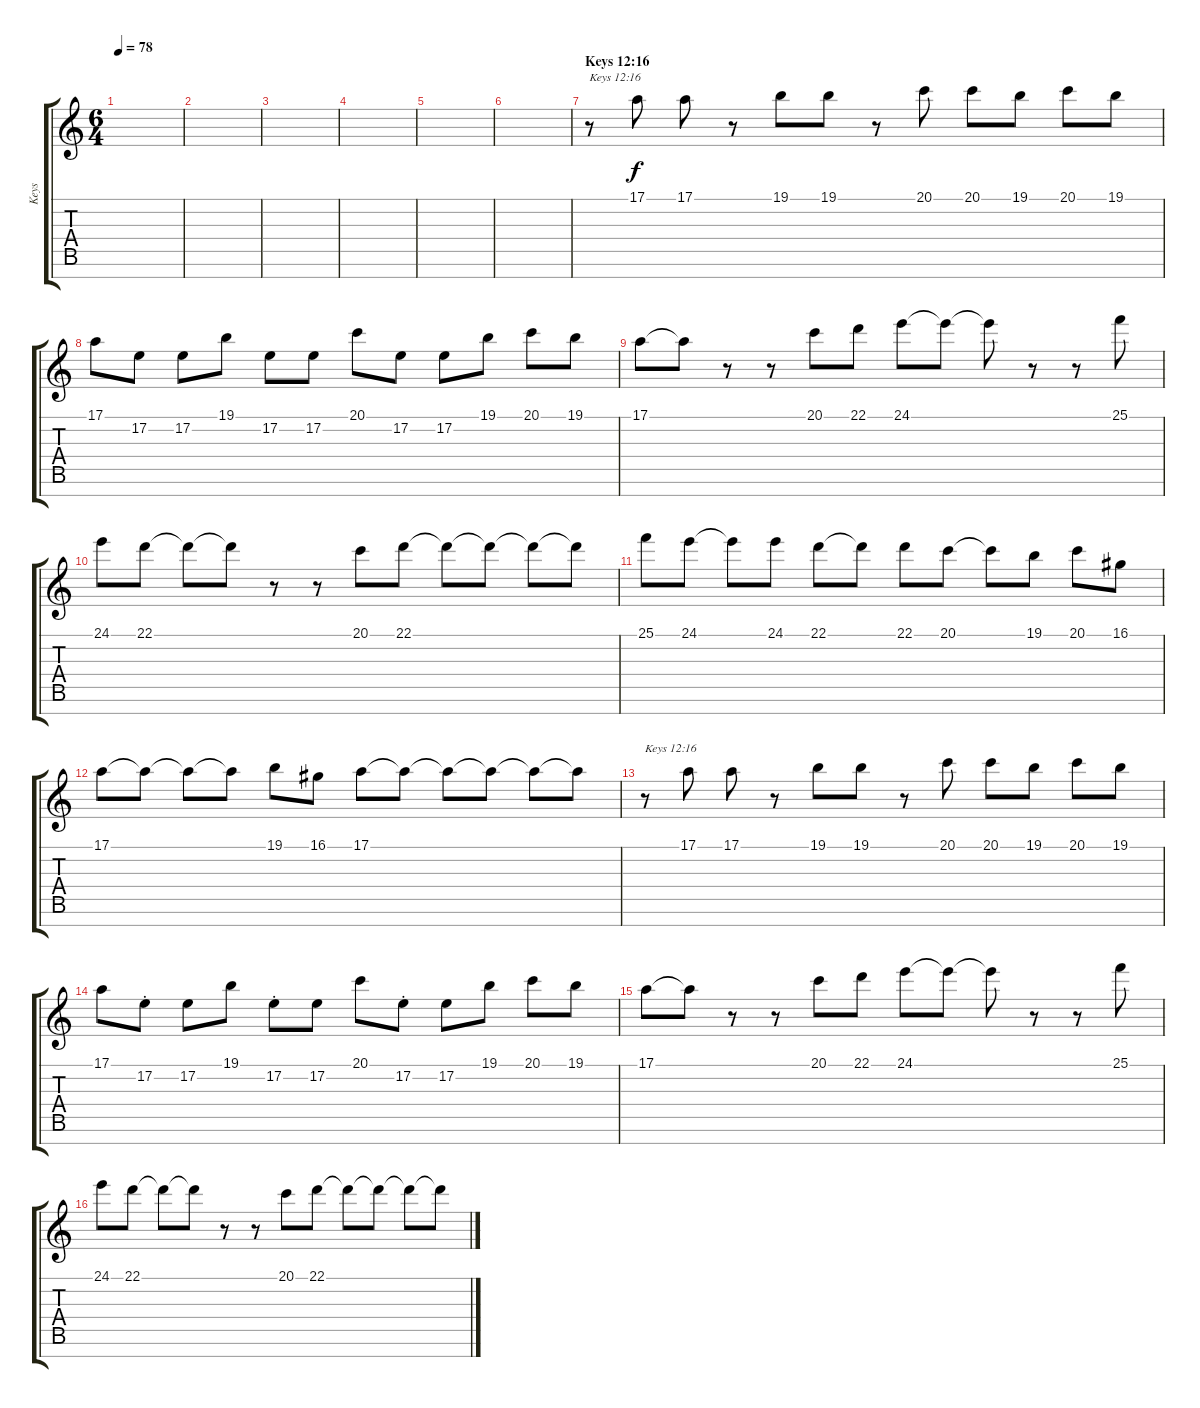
\track ("Keys" "Keys") {instrument brightacousticpiano}
\staff {score tabs}
\tuning (E4 B3 G3 D3 A2 E2 B1) {hide}
\ts (6 4)
\tempo 78
\clef g2
\ks c
|
|
|
|
|
|
\section ("" "Keys 12:16")
r.8{txt "Keys 12:16"} 17.1.8 17.1.8 r.8 19.1.8 19.1.8 r.8 20.1.8 20.1.8 19.1.8 20.1.8 19.1.8 |
17.1.8 17.2.8 17.2.8 19.1.8 17.2.8 17.2.8 20.1.8 17.2.8 17.2.8 19.1.8 20.1.8 19.1.8 |
17.1.8 17.1{t}.8 r.8 r.8 20.1.8 22.1.8 24.1.8 24.1{t}.8 24.1{t}.8 r.8 r.8 25.1.8 |
24.1.8 22.1.8 22.1{t}.8 22.1{t}.8 r.8 r.8 20.1.8 22.1.8 22.1{t}.8 22.1{t}.8 22.1{t}.8 22.1{t}.8 |
25.1.8 24.1.8 24.1{t}.8 24.1.8 22.1.8 22.1{t}.8 22.1.8 20.1.8 20.1{t}.8 19.1.8 20.1.8 16.1.8 |
17.1.8 17.1{t}.8 17.1{t}.8 17.1{t}.8 19.1.8 16.1.8 17.1.8 17.1{t}.8 17.1{t}.8 17.1{t}.8 17.1{t}.8 17.1{t}.8 |
r.8{txt "Keys 12:16"} 17.1.8 17.1.8 r.8 19.1.8 19.1.8 r.8 20.1.8 20.1.8 19.1.8 20.1.8 19.1.8 |
17.1.8 17.2{st}.8 17.2.8 19.1.8 17.2{st}.8 17.2.8 20.1.8 17.2{st}.8 17.2.8 19.1.8 20.1.8 19.1.8 |
17.1.8 17.1{t}.8 r.8 r.8 20.1.8 22.1.8 24.1.8 24.1{t}.8 24.1{t}.8 r.8 r.8 25.1.8 |
24.1.8 22.1.8 22.1{t}.8 22.1{t}.8 r.8 r.8 20.1.8 22.1.8 22.1{t}.8 22.1{t}.8 22.1{t}.8 22.1{t}.8
